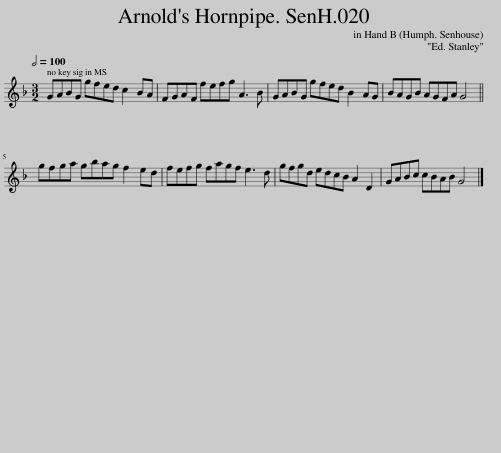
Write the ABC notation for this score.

X:1
L:1/8
Q:1/2=100
M:3/2
I:linebreak $
K:F
V:1 treble
V:1
 GABG gfed c2 BA | FGAF fefg A3 B | GABG gfed B2 AG | BAGB AGFA G4 ||$ gfga gbag f2 ed | %5
 fefg fagf e3 d | gfgd edcB A2 D2 | GABc cBAB G4 |] %8
